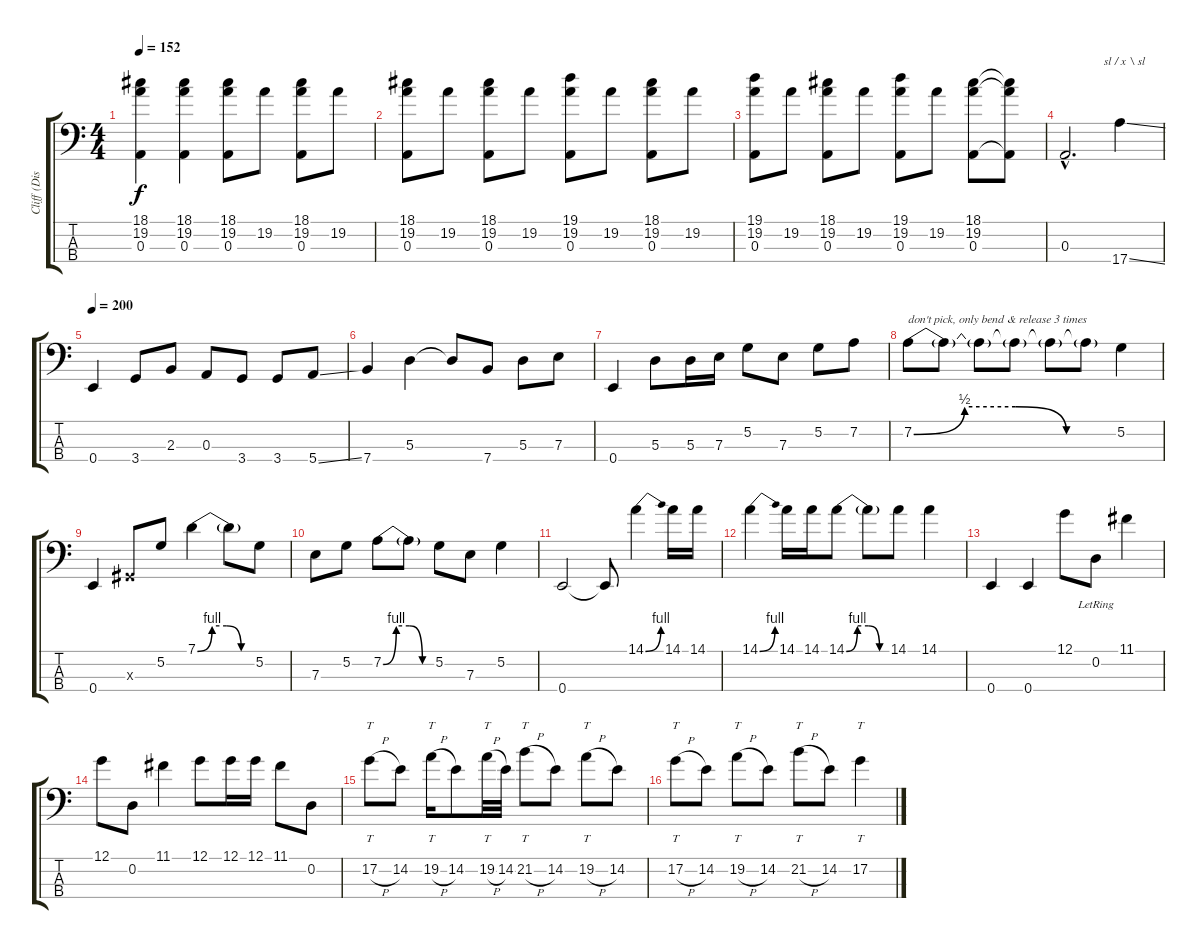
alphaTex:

\track ("Cliff (Distortion Bass)" "Cliff (Dis") {instrument distortionguitar}
\staff {score tabs}
\tuning (G2 D2 A1 E1) {hide}
\ts (4 4)
\tempo 152
\clef f4
\ks c
(18.1 19.2 0.3).4{dy f} (18.1 19.2 0.3).4 (18.1 19.2 0.3).8 19.2.8 (18.1 19.2 0.3).8 19.2.8 |
(18.1 19.2 0.3).8 19.2.8 (18.1 19.2 0.3).8 19.2.8 (19.1 19.2 0.3).8 19.2.8 (18.1 19.2 0.3).8 19.2.8 |
(19.1 19.2 0.3).8 19.2.8 (18.1 19.2 0.3).8 19.2.8 (19.1 19.2 0.3).8 19.2.8 (18.1 19.2 0.3).8 (18.1{t} 19.2{t} 0.3{t}).8 |
0.3{hac}.2{d txt "             sl / x \\ sl"} 17.4{ss}.4 |
\tempo 200
0.4.4 3.4.8 2.3.8 0.3.8 3.4.8 3.4.8 5.4{ss}.8 |
7.4.4 5.3.4 5.3{t}.8 7.4.8 5.3.8 7.3.8 |
0.4.4 5.3.8 5.3.16 7.3.16 5.2.8 7.3.8 5.2.8 7.2.8 |
7.2{be (custom 0 0 15 2 30 2 45 0 60 0)}.8{txt "don't pick, only bend & release 3 times"} 7.2{t}.8 7.2{t}.8 7.2{t}.8 7.2{t}.8 7.2{t}.8 5.2.4 |
0.4.4 -1.3{x}.8 5.2.8 7.1{be (custom 0 0 15 4 30 4 45 0 60 0)}.4 7.1{t}.8 5.2.8 |
7.3.8 5.2.8 7.2{be (custom 0 0 15 4 30 4 45 0 60 0)}.8 7.2{t}.8 5.2.8 7.3.8 5.2.4 |
0.4.2 0.4{t}.8 14.1{be (bend 0 0 60 4)}.4 14.1.16 14.1.16 |
14.1{be (bend 0 0 60 4)}.4 14.1.16 14.1.16 14.1{be (custom 0 0 15 4 30 4 45 0 60 0)}.8 14.1{t}.8 14.1.8 14.1.4 |
0.4.4 0.4.4 12.1.8 0.2{lr}.8 11.1.4 |
12.1.8 0.2.8 11.1.4 12.1.8 12.1.16 12.1.16 11.1.8 0.2.8 |
17.2{h}.8{tt} 14.2.8 19.2{h}.16{tt} 14.2.8 19.2{h}.32{tt} 14.2.32 21.2{h}.8{tt} 14.2.8 19.2{h}.8{tt} 14.2.8 |
17.2{h}.8{tt} 14.2.8 19.2{h}.8{tt} 14.2.8 21.2{h}.8{tt} 14.2.8 17.2.4{tt}
